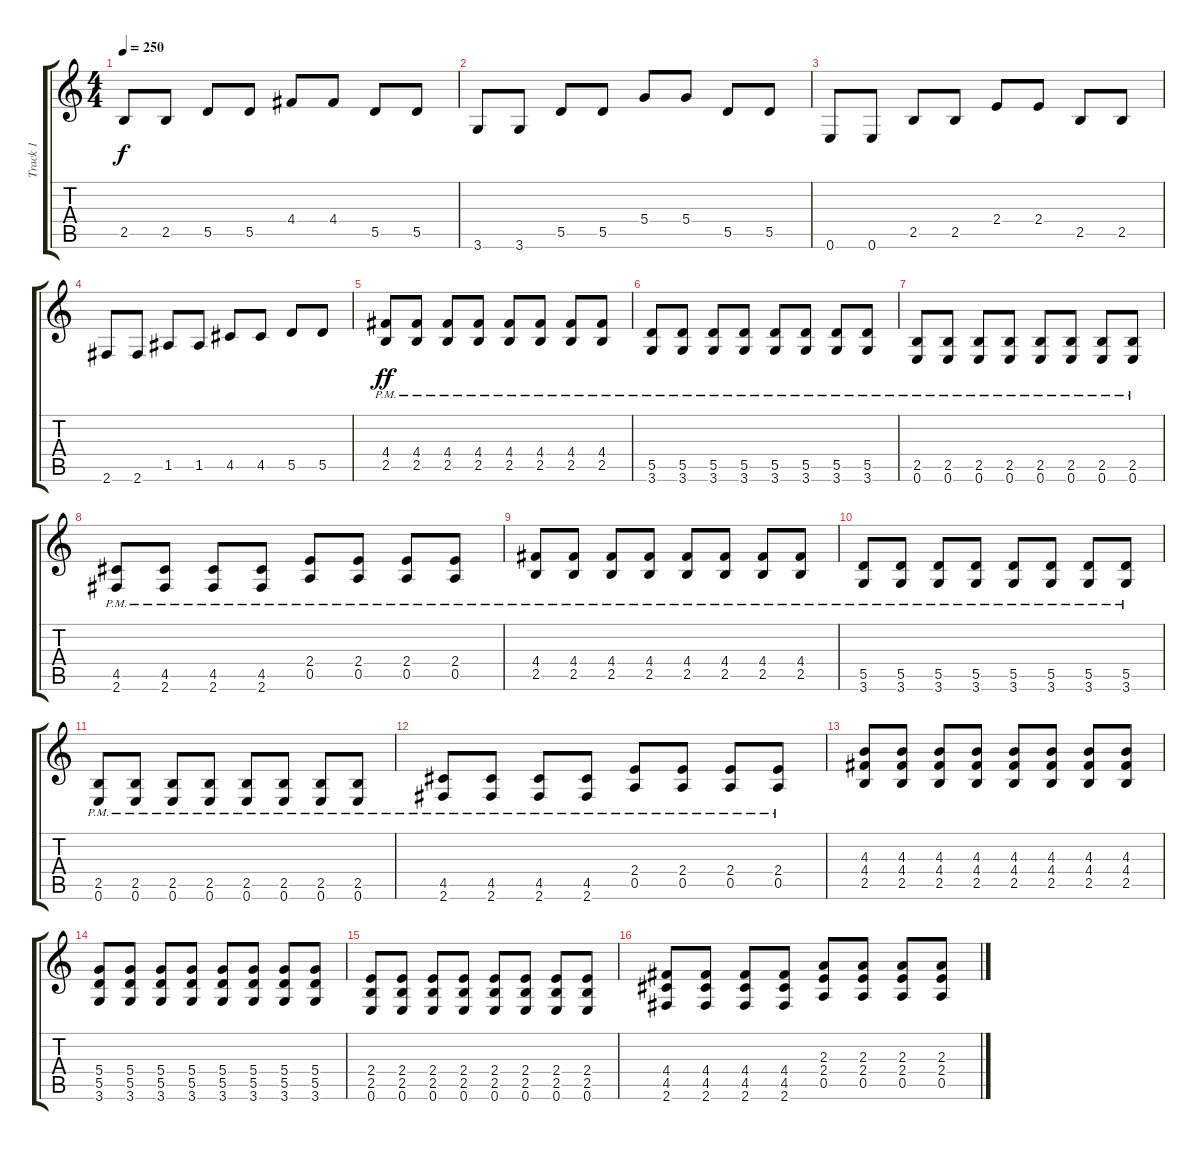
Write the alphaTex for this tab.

\track ("Track 1" "Track 1") {instrument overdrivenguitar}
\staff {score tabs}
\tuning (E4 B3 G3 D3 A2 E2) {hide}
\ts (4 4)
\tempo 250
\clef g2
\ks c
2.5.8{dy f} 2.5.8 5.5.8 5.5.8 4.4.8 4.4.8 5.5.8 5.5.8 |
3.6.8 3.6.8 5.5.8 5.5.8 5.4.8 5.4.8 5.5.8 5.5.8 |
0.6.8 0.6.8 2.5.8 2.5.8 2.4.8 2.4.8 2.5.8 2.5.8 |
2.6.8 2.6.8 1.5.8 1.5.8 4.5.8 4.5.8 5.5.8 5.5.8 |
(4.4{pm} 2.5{pm}).8{dy ff} (4.4{pm} 2.5{pm}).8 (4.4{pm} 2.5{pm}).8 (4.4{pm} 2.5{pm}).8 (4.4{pm} 2.5{pm}).8 (4.4{pm} 2.5{pm}).8 (4.4{pm} 2.5{pm}).8 (4.4{pm} 2.5{pm}).8 |
(5.5{pm} 3.6{pm}).8 (5.5{pm} 3.6{pm}).8 (5.5{pm} 3.6{pm}).8 (5.5{pm} 3.6{pm}).8 (5.5{pm} 3.6{pm}).8 (5.5{pm} 3.6{pm}).8 (5.5{pm} 3.6{pm}).8 (5.5{pm} 3.6{pm}).8 |
(2.5{pm} 0.6{pm}).8 (2.5{pm} 0.6{pm}).8 (2.5{pm} 0.6{pm}).8 (2.5{pm} 0.6{pm}).8 (2.5{pm} 0.6{pm}).8 (2.5{pm} 0.6{pm}).8 (2.5{pm} 0.6{pm}).8 (2.5{pm} 0.6{pm}).8 |
(4.5{pm} 2.6{pm}).8 (4.5{pm} 2.6{pm}).8 (4.5{pm} 2.6{pm}).8 (4.5{pm} 2.6{pm}).8 (2.4{pm} 0.5{pm}).8 (2.4{pm} 0.5{pm}).8 (2.4{pm} 0.5{pm}).8 (2.4{pm} 0.5{pm}).8 |
(4.4{pm} 2.5{pm}).8 (4.4{pm} 2.5{pm}).8 (4.4{pm} 2.5{pm}).8 (4.4{pm} 2.5{pm}).8 (4.4{pm} 2.5{pm}).8 (4.4{pm} 2.5{pm}).8 (4.4{pm} 2.5{pm}).8 (4.4{pm} 2.5{pm}).8 |
(5.5{pm} 3.6{pm}).8 (5.5{pm} 3.6{pm}).8 (5.5{pm} 3.6{pm}).8 (5.5{pm} 3.6{pm}).8 (5.5{pm} 3.6{pm}).8 (5.5{pm} 3.6{pm}).8 (5.5{pm} 3.6{pm}).8 (5.5{pm} 3.6{pm}).8 |
(2.5{pm} 0.6{pm}).8 (2.5{pm} 0.6{pm}).8 (2.5{pm} 0.6{pm}).8 (2.5{pm} 0.6{pm}).8 (2.5{pm} 0.6{pm}).8 (2.5{pm} 0.6{pm}).8 (2.5{pm} 0.6{pm}).8 (2.5{pm} 0.6{pm}).8 |
(4.5{pm} 2.6{pm}).8 (4.5{pm} 2.6{pm}).8 (4.5{pm} 2.6{pm}).8 (4.5{pm} 2.6{pm}).8 (2.4{pm} 0.5{pm}).8 (2.4{pm} 0.5{pm}).8 (2.4{pm} 0.5{pm}).8 (2.4{pm} 0.5{pm}).8 |
(4.3 4.4 2.5).8 (4.3 4.4 2.5).8 (4.3 4.4 2.5).8 (4.3 4.4 2.5).8 (4.3 4.4 2.5).8 (4.3 4.4 2.5).8 (4.3 4.4 2.5).8 (4.3 4.4 2.5).8 |
(5.4 5.5 3.6).8 (5.4 5.5 3.6).8 (5.4 5.5 3.6).8 (5.4 5.5 3.6).8 (5.4 5.5 3.6).8 (5.4 5.5 3.6).8 (5.4 5.5 3.6).8 (5.4 5.5 3.6).8 |
(2.4 2.5 0.6).8 (2.4 2.5 0.6).8 (2.4 2.5 0.6).8 (2.4 2.5 0.6).8 (2.4 2.5 0.6).8 (2.4 2.5 0.6).8 (2.4 2.5 0.6).8 (2.4 2.5 0.6).8 |
(4.4 4.5 2.6).8 (4.4 4.5 2.6).8 (4.4 4.5 2.6).8 (4.4 4.5 2.6).8 (2.3 2.4 0.5).8 (2.3 2.4 0.5).8 (2.3 2.4 0.5).8 (2.3 2.4 0.5).8
